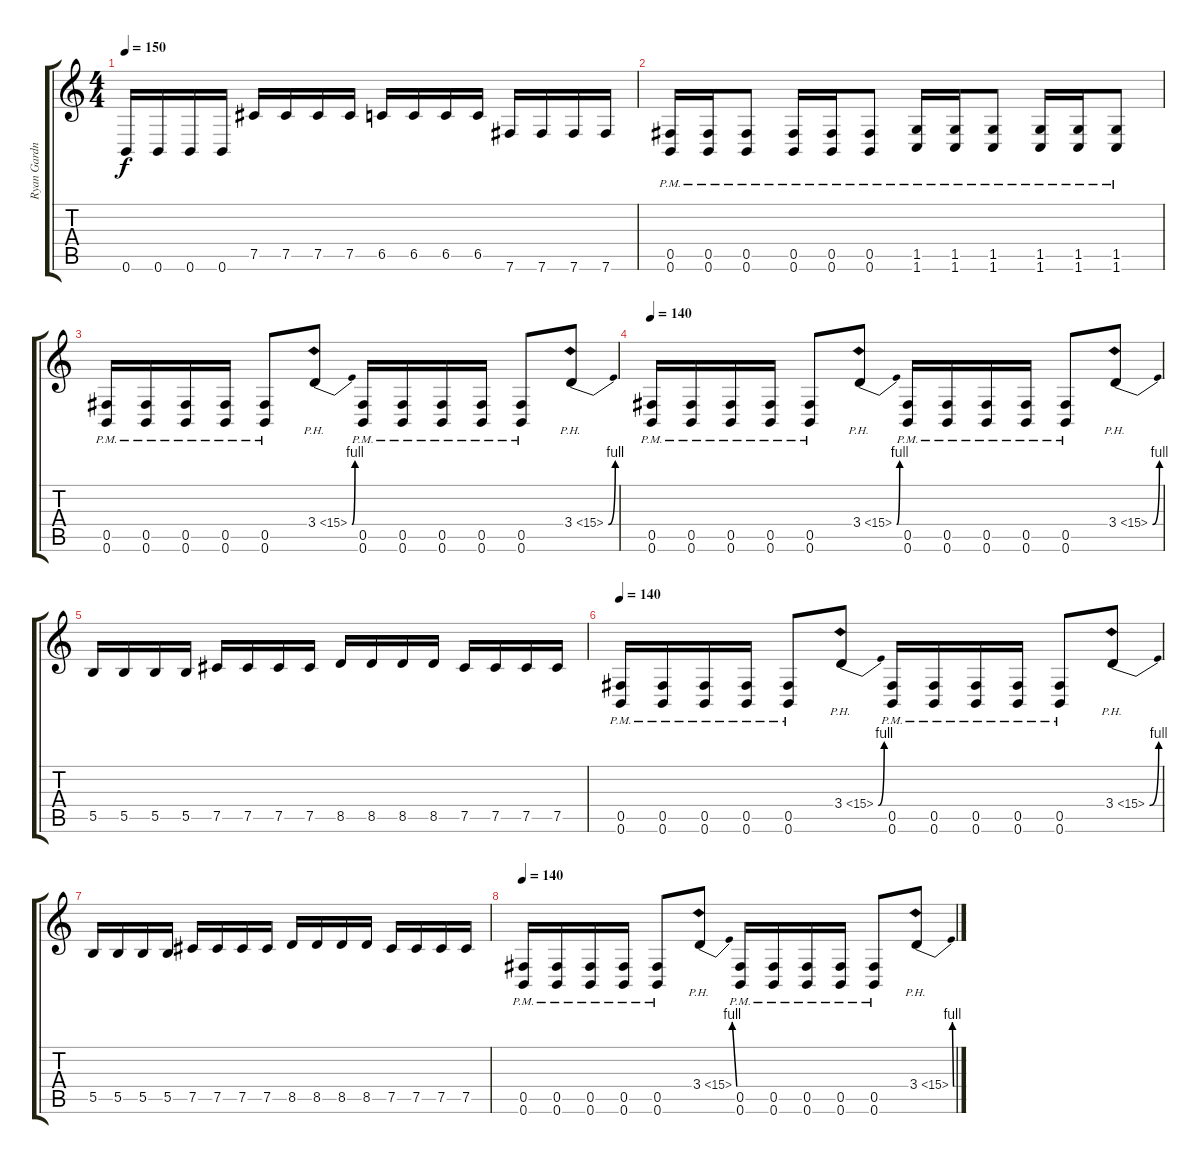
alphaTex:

\track ("Ryan Gardner" "Ryan Gardn") {instrument distortionguitar}
\staff {score tabs}
\tuning (Db4 Ab3 E3 B2 Gb2 B1) {hide}
\ts (4 4)
\tempo 150
\clef g2
\ks c
0.6.16{dy f} 0.6.16 0.6.16 0.6.16 7.5.16 7.5.16 7.5.16 7.5.16 6.5.16 6.5.16 6.5.16 6.5.16 7.6.16 7.6.16 7.6.16 7.6.16 |
(0.5{pm} 0.6{pm}).16 (0.5{pm} 0.6{pm}).16 (0.5{pm} 0.6{pm}).8 (0.5{pm} 0.6{pm}).16 (0.5{pm} 0.6{pm}).16 (0.5{pm} 0.6{pm}).8 (1.5{pm} 1.6{pm}).16 (1.5{pm} 1.6{pm}).16 (1.5{pm} 1.6{pm}).8 (1.5{pm} 1.6{pm}).16 (1.5{pm} 1.6{pm}).16 (1.5{pm} 1.6{pm}).8 |
(0.5{pm} 0.6{pm}).16 (0.5{pm} 0.6{pm}).16 (0.5{pm} 0.6{pm}).16 (0.5{pm} 0.6{pm}).16 (0.5{pm} 0.6{pm}).8 3.4{be (bend 0 0 60 4) ph 12}.8 (0.5{pm} 0.6{pm}).16 (0.5{pm} 0.6{pm}).16 (0.5{pm} 0.6{pm}).16 (0.5{pm} 0.6{pm}).16 (0.5{pm} 0.6{pm}).8 3.4{be (bend 0 0 60 4) ph 12}.8 |
\tempo 140
(0.5{pm} 0.6{pm}).16 (0.5{pm} 0.6{pm}).16 (0.5{pm} 0.6{pm}).16 (0.5{pm} 0.6{pm}).16 (0.5{pm} 0.6{pm}).8 3.4{be (bend 0 0 60 4) ph 12}.8 (0.5{pm} 0.6{pm}).16 (0.5{pm} 0.6{pm}).16 (0.5{pm} 0.6{pm}).16 (0.5{pm} 0.6{pm}).16 (0.5{pm} 0.6{pm}).8 3.4{be (bend 0 0 60 4) ph 12}.8 |
5.5.16 5.5.16 5.5.16 5.5.16 7.5.16 7.5.16 7.5.16 7.5.16 8.5.16 8.5.16 8.5.16 8.5.16 7.5.16 7.5.16 7.5.16 7.5.16 |
\tempo 140
(0.5{pm} 0.6{pm}).16 (0.5{pm} 0.6{pm}).16 (0.5{pm} 0.6{pm}).16 (0.5{pm} 0.6{pm}).16 (0.5{pm} 0.6{pm}).8 3.4{be (bend 0 0 60 4) ph 12}.8 (0.5{pm} 0.6{pm}).16 (0.5{pm} 0.6{pm}).16 (0.5{pm} 0.6{pm}).16 (0.5{pm} 0.6{pm}).16 (0.5{pm} 0.6{pm}).8 3.4{be (bend 0 0 60 4) ph 12}.8 |
5.5.16 5.5.16 5.5.16 5.5.16 7.5.16 7.5.16 7.5.16 7.5.16 8.5.16 8.5.16 8.5.16 8.5.16 7.5.16 7.5.16 7.5.16 7.5.16 |
\tempo 140
(0.5{pm} 0.6{pm}).16 (0.5{pm} 0.6{pm}).16 (0.5{pm} 0.6{pm}).16 (0.5{pm} 0.6{pm}).16 (0.5{pm} 0.6{pm}).8 3.4{be (bend 0 0 60 4) ph 12}.8 (0.5{pm} 0.6{pm}).16 (0.5{pm} 0.6{pm}).16 (0.5{pm} 0.6{pm}).16 (0.5{pm} 0.6{pm}).16 (0.5{pm} 0.6{pm}).8 3.4{be (bend 0 0 60 4) ph 12}.8
